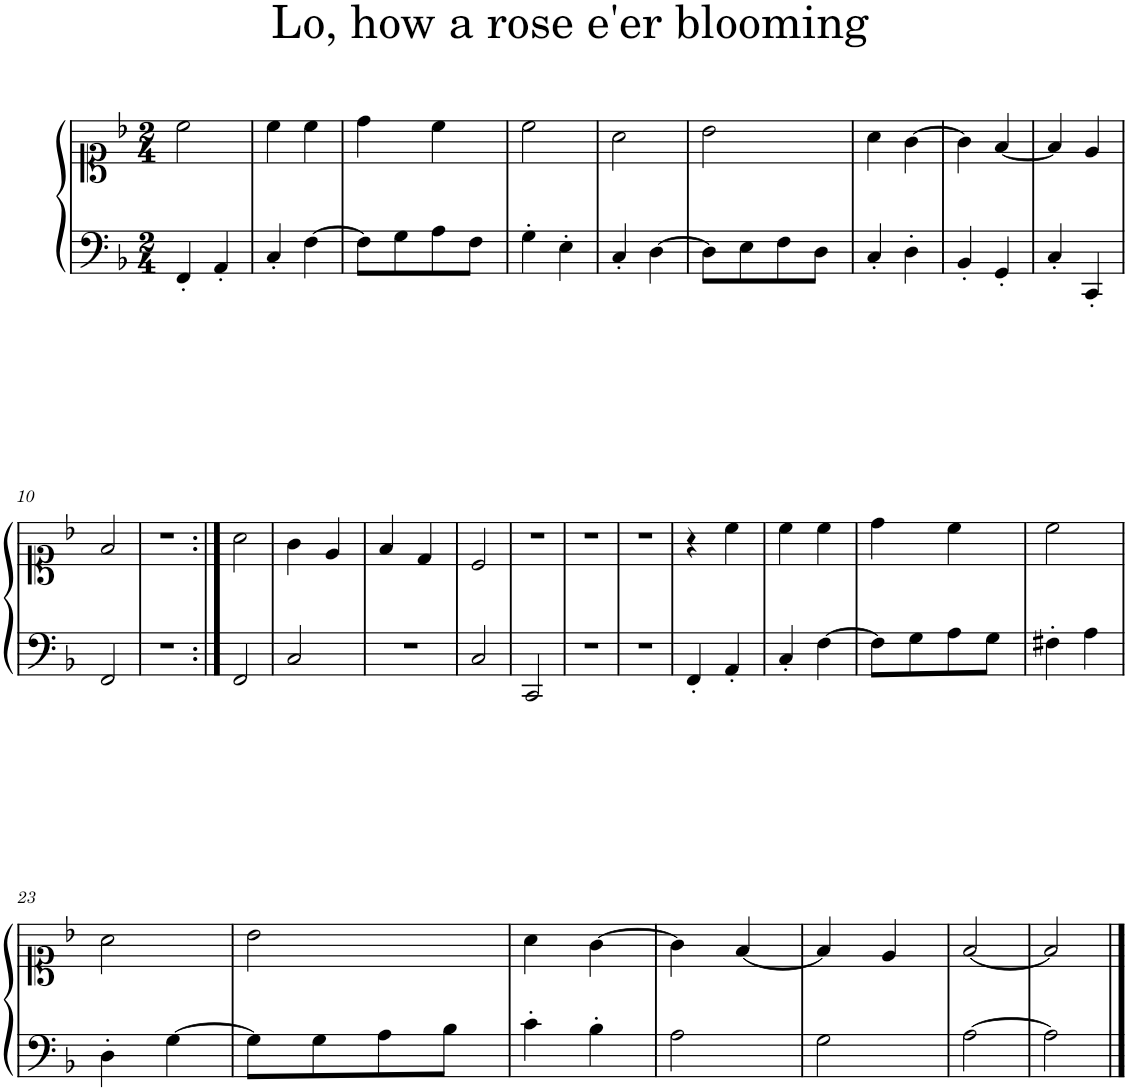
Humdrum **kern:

**kern	**kern
*part1	*part1
*staff2	*staff1
*I"Bb Clarinet	*
*I'Bb Cl.	*
*clefF4	*clefC1
*Trd1c2	*Trd1c2
*k[b-]	*k[b-]
*M2/4	*M2/4
=1	=1
4FF'/	2cc\
4AA'/	.
=2	=2
4C'/	4cc\
[>4F\	4cc\
=3	=3
8F\L]	4dd\
8G\	.
8A\	4cc\
8F\J	.
=4	=4
4G'\	2cc\
4E'\	.
=5	=5
4C'/	2a\
[>4D\	.
=6	=6
8D\L]	2b-\
8E\	.
8F\	.
8D\J	.
=7	=7
4C'/	4a\
4D'\	[4g\
=8	=8
4BB-'/	4g\]
4GG'/	[4f/
=9	=9
4C'/	4f/]
4CC'/	4e/
!!LO:LB:g=z
=10	=10
2FF/	2f/
=11	=11
2r	2r
=12:|!	=12:|!
2FF/	2a\
=13	=13
2C/	4g\
.	4e/
=14	=14
2r	4f/
.	4d/
=15	=15
2C/	2c/
=16	=16
2CC/	2r
=17	=17
2r	2r
=18	=18
2r	2r
=19	=19
4FF'/	4r
4AA'/	4cc\
=20	=20
4C'/	4cc\
[>4F\	4cc\
=21	=21
8F\L]	4dd\
8G\	.
8A\	4cc\
8G\J	.
=22	=22
4F#X'\	2cc\
4A\	.
!!LO:LB:g=z
=23	=23
4D'\	2a\
[>4G\	.
=24	=24
8G\L]	2b-\
8G\	.
8A\	.
8B-\J	.
=25	=25
4c'\	4a\
4B-'\	[4g\
=26	=26
2A\	4g\]
.	[4f/
=27	=27
2G\	4f/]
.	4e/
=28	=28
[2A\	[2f/
=29	=29
2A\]	2f/]
==	==
*-	*-
